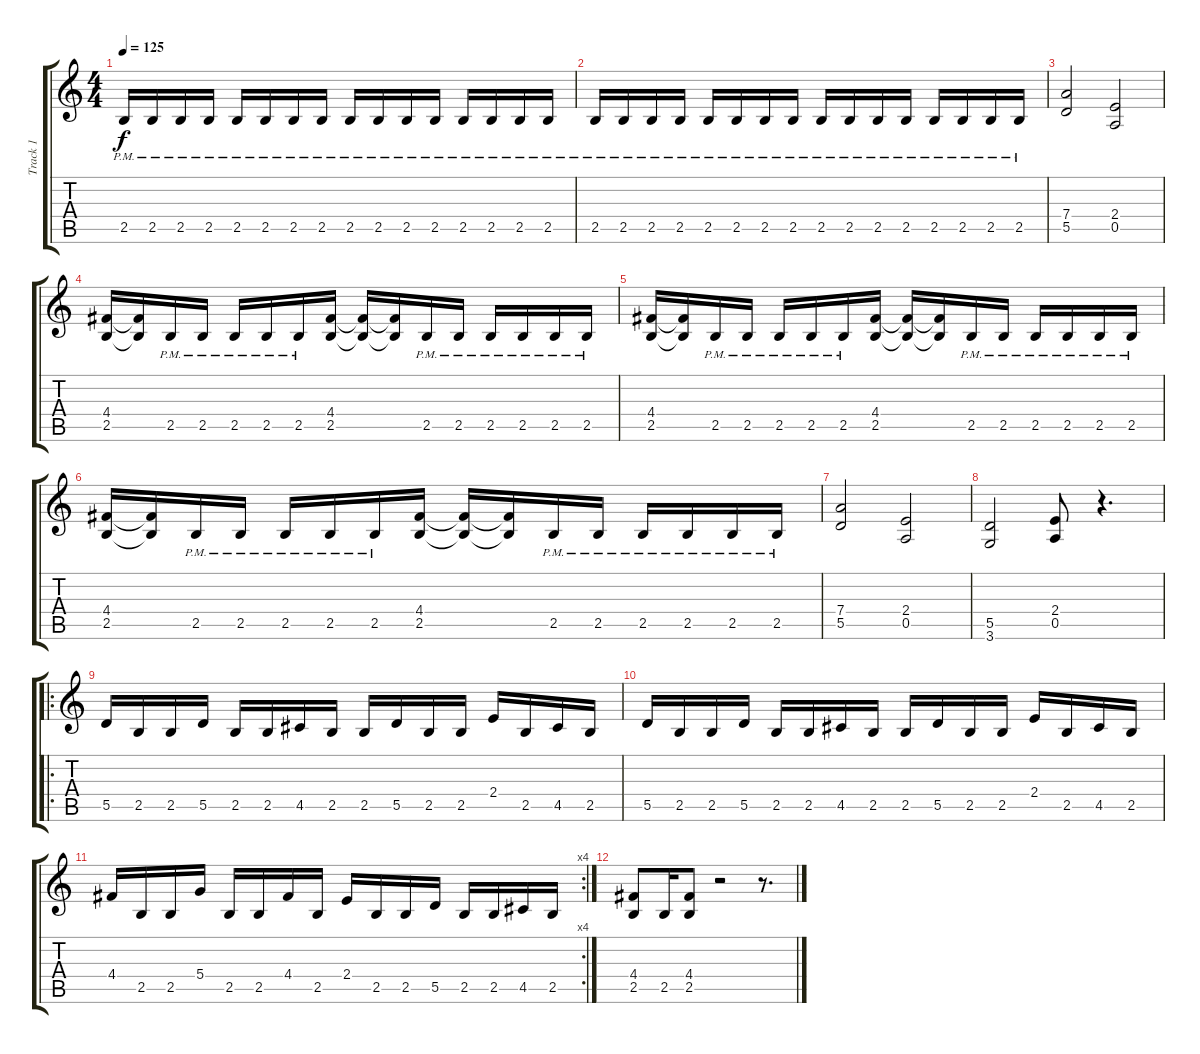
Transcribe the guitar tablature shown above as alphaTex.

\track ("Track 1" "Track 1") {instrument distortionguitar}
\staff {score tabs}
\tuning (E4 B3 G3 D3 A2 E2) {hide}
\ts (4 4)
\tempo 125
\clef g2
\ks c
2.5{pm}.16{dy f} 2.5{pm}.16 2.5{pm}.16 2.5{pm}.16 2.5{pm}.16 2.5{pm}.16 2.5{pm}.16 2.5{pm}.16 2.5{pm}.16 2.5{pm}.16 2.5{pm}.16 2.5{pm}.16 2.5{pm}.16 2.5{pm}.16 2.5{pm}.16 2.5{pm}.16 |
2.5{pm}.16 2.5{pm}.16 2.5{pm}.16 2.5{pm}.16 2.5{pm}.16 2.5{pm}.16 2.5{pm}.16 2.5{pm}.16 2.5{pm}.16 2.5{pm}.16 2.5{pm}.16 2.5{pm}.16 2.5{pm}.16 2.5{pm}.16 2.5{pm}.16 2.5{pm}.16 |
(7.4 5.5).2 (2.4 0.5).2 |
(4.4 2.5).16 (4.4{t} 2.5{t}).16 2.5{pm}.16 2.5{pm}.16 2.5{pm}.16 2.5{pm}.16 2.5{pm}.16 (4.4 2.5).16 (4.4{t} 2.5{t}).16 (4.4{t} 2.5{t}).16 2.5{pm}.16 2.5{pm}.16 2.5{pm}.16 2.5{pm}.16 2.5{pm}.16 2.5{pm}.16 |
(4.4 2.5).16 (4.4{t} 2.5{t}).16 2.5{pm}.16 2.5{pm}.16 2.5{pm}.16 2.5{pm}.16 2.5{pm}.16 (4.4 2.5).16 (4.4{t} 2.5{t}).16 (4.4{t} 2.5{t}).16 2.5{pm}.16 2.5{pm}.16 2.5{pm}.16 2.5{pm}.16 2.5{pm}.16 2.5{pm}.16 |
(4.4 2.5).16 (4.4{t} 2.5{t}).16 2.5{pm}.16 2.5{pm}.16 2.5{pm}.16 2.5{pm}.16 2.5{pm}.16 (4.4 2.5).16 (4.4{t} 2.5{t}).16 (4.4{t} 2.5{t}).16 2.5{pm}.16 2.5{pm}.16 2.5{pm}.16 2.5{pm}.16 2.5{pm}.16 2.5{pm}.16 |
(7.4 5.5).2 (2.4 0.5).2 |
(5.5 3.6).2 (2.4 0.5).8 r.4{d} |
\ro
5.5.16 2.5.16 2.5.16 5.5.16 2.5.16 2.5.16 4.5.16 2.5.16 2.5.16 5.5.16 2.5.16 2.5.16 2.4.16 2.5.16 4.5.16 2.5.16 |
5.5.16 2.5.16 2.5.16 5.5.16 2.5.16 2.5.16 4.5.16 2.5.16 2.5.16 5.5.16 2.5.16 2.5.16 2.4.16 2.5.16 4.5.16 2.5.16 |
\rc 4
4.4.16 2.5.16 2.5.16 5.4.16 2.5.16 2.5.16 4.4.16 2.5.16 2.4.16 2.5.16 2.5.16 5.5.16 2.5.16 2.5.16 4.5.16 2.5.16 |
(4.4 2.5).8 2.5.16 (4.4 2.5).8 r.2 r.8{d}
